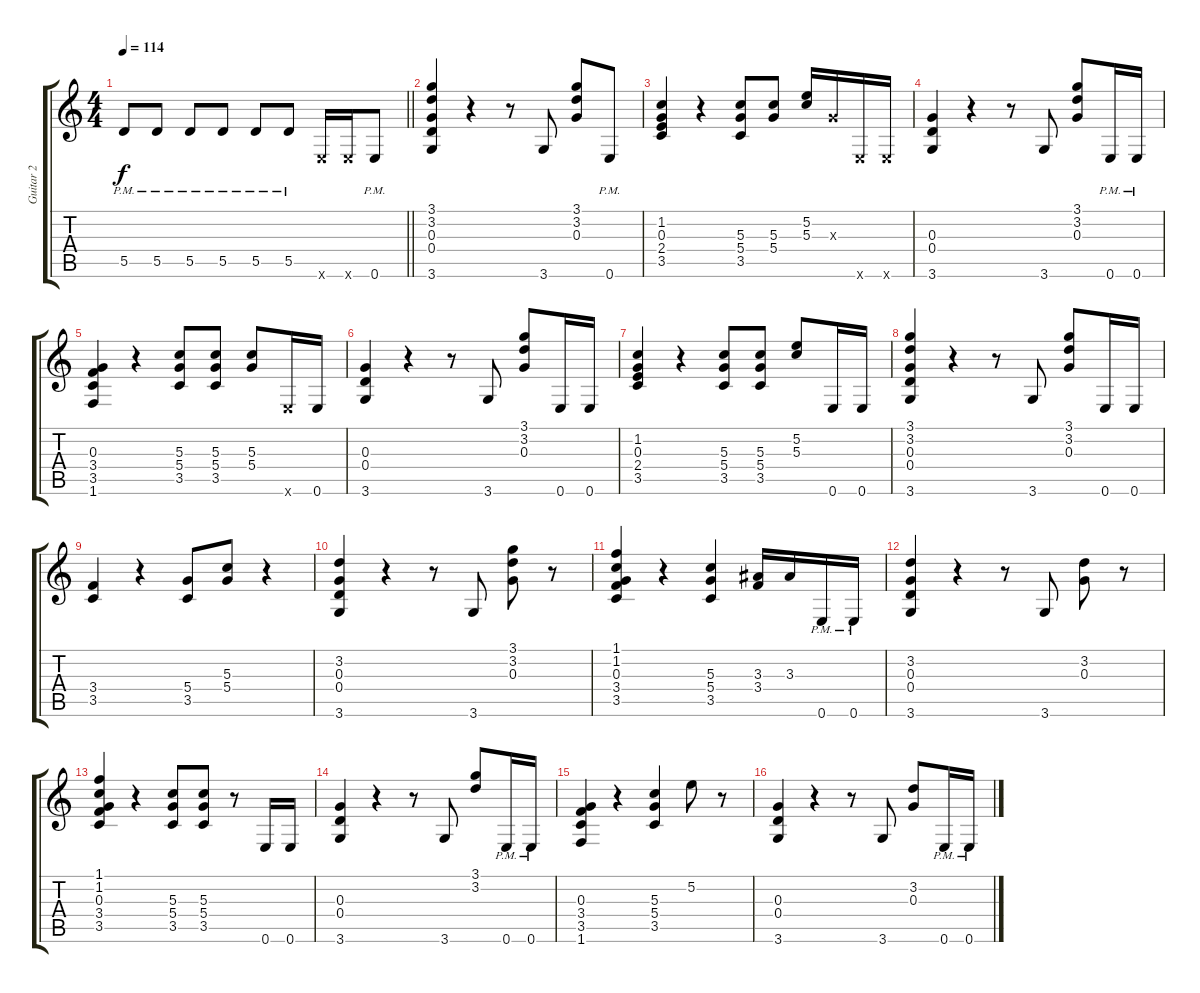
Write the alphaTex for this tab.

\track ("Guitar 2" "Guitar 2") {instrument overdrivenguitar}
\staff {score tabs}
\tuning (E4 B3 G3 D3 A2 E2) {hide}
\ts (4 4)
\tempo 114
\clef g2
\barLineRight lightlight
\ks c
5.5{pm}.8{dy f} 5.5{pm}.8 5.5{pm}.8 5.5{pm}.8 5.5{pm}.8 5.5{pm}.8 0.6{x}.16 0.6{x}.16 0.6{pm}.8 |
(3.1 3.2 0.3 0.4 3.6).4 r.4 r.8 3.6.8 (3.1 3.2 0.3).8 0.6{pm}.8 |
(1.2 0.3 2.4 3.5).4 r.4 (5.3 5.4 3.5).8 (5.3 5.4).8 (5.2 5.3).16 0.3{x}.16 0.6{x}.16 0.6{x}.16 |
(0.3 0.4 3.6).4 r.4 r.8 3.6.8 (3.1 3.2 0.3).8 0.6{pm}.16 0.6{pm}.16 |
(0.3 3.4 3.5 1.6).4 r.4 (5.3 5.4 3.5).8 (5.3 5.4 3.5).8 (5.3 5.4).8 0.6{x}.16 0.6.16 |
(0.3 0.4 3.6).4 r.4 r.8 3.6.8 (3.1 3.2 0.3).8 0.6.16 0.6.16 |
(1.2 0.3 2.4 3.5).4 r.4 (5.3 5.4 3.5).8 (5.3 5.4 3.5).8 (5.2 5.3).8 0.6.16 0.6.16 |
(3.1 3.2 0.3 0.4 3.6).4 r.4 r.8 3.6.8 (3.1 3.2 0.3).8 0.6.16 0.6.16 |
(3.4 3.5).4 r.4 (5.4 3.5).8 (5.3 5.4).8 r.4 |
(3.2 0.3 0.4 3.6).4 r.4 r.8 3.6.8 (3.1 3.2 0.3).8 r.8 |
(1.1 1.2 0.3 3.4 3.5).4 r.4 (5.3 5.4 3.5).4 (3.3 3.4).16 3.3.16 0.6{pm}.16 0.6{pm}.16 |
(3.2 0.3 0.4 3.6).4 r.4 r.8 3.6.8 (3.2 0.3).8 r.8 |
(1.1 1.2 0.3 3.4 3.5).4 r.4 (5.3 5.4 3.5).8 (5.3 5.4 3.5).8 r.8 0.6.16 0.6.16 |
(0.3 0.4 3.6).4 r.4 r.8 3.6.8 (3.1 3.2).8 0.6{pm}.16 0.6{pm}.16 |
(0.3 3.4 3.5 1.6).4 r.4 (5.3 5.4 3.5).4 5.2.8 r.8 |
(0.3 0.4 3.6).4 r.4 r.8 3.6.8 (3.2 0.3).8 0.6{pm}.16 0.6{pm}.16
